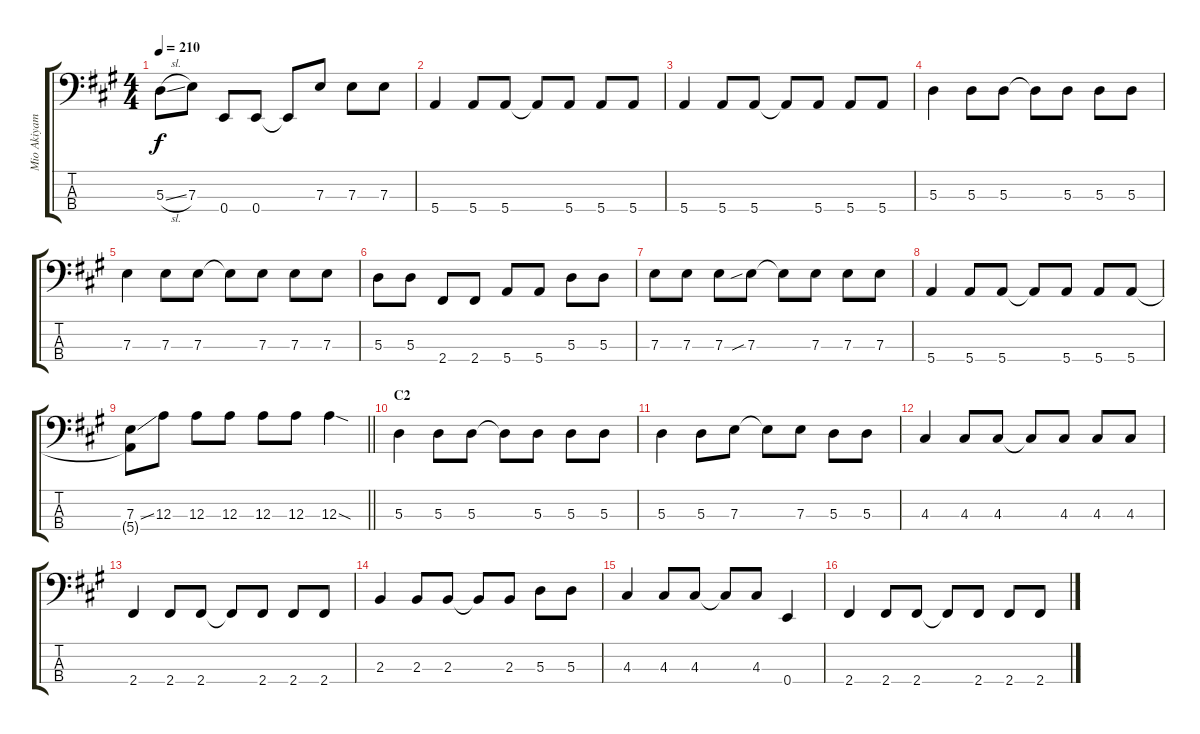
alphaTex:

\track ("Mio Akiyama" "Mio Akiyam") {instrument electricbassfinger}
\staff {score tabs}
\tuning (G2 D2 A1 E1) {hide}
\ts (4 4)
\tempo 210
\clef f4
\ks a
5.3{sl}.8{dy f} 7.3.8 0.4.8 0.4.8 0.4{t}.8 7.3.8 7.3.8 7.3.8 |
5.4.4 5.4.8 5.4.8 5.4{t}.8 5.4.8 5.4.8 5.4.8 |
5.4.4 5.4.8 5.4.8 5.4{t}.8 5.4.8 5.4.8 5.4.8 |
5.3.4 5.3.8 5.3.8 5.3{t}.8 5.3.8 5.3.8 5.3.8 |
7.3.4 7.3.8 7.3.8 7.3{t}.8 7.3.8 7.3.8 7.3.8 |
5.3.8 5.3.8 2.4.8 2.4.8 5.4.8 5.4.8 5.3.8 5.3.8 |
7.3.8 7.3.8 7.3.8 7.3{sib}.8 7.3{t}.8 7.3.8 7.3.8 7.3.8 |
5.4.4 5.4.8 5.4.8 5.4{t}.8 5.4.8 5.4.8 5.4.8 |
\barLineRight lightlight
(7.3{ss} 5.4{t}).8 12.3.8 12.3.8 12.3.8 12.3.8 12.3.8 12.3{sod}.4 |
\section ("" "C2")
5.3.4 5.3.8 5.3.8 5.3{t}.8 5.3.8 5.3.8 5.3.8 |
5.3.4 5.3.8 7.3.8 7.3{t}.8 7.3.8 5.3.8 5.3.8 |
4.3.4 4.3.8 4.3.8 4.3{t}.8 4.3.8 4.3.8 4.3.8 |
2.4.4 2.4.8 2.4.8 2.4{t}.8 2.4.8 2.4.8 2.4.8 |
2.3.4 2.3.8 2.3.8 2.3{t}.8 2.3.8 5.3.8 5.3.8 |
4.3.4 4.3.8 4.3.8 4.3{t}.8 4.3.8 0.4.4 |
2.4.4 2.4.8 2.4.8 2.4{t}.8 2.4.8 2.4.8 2.4.8
